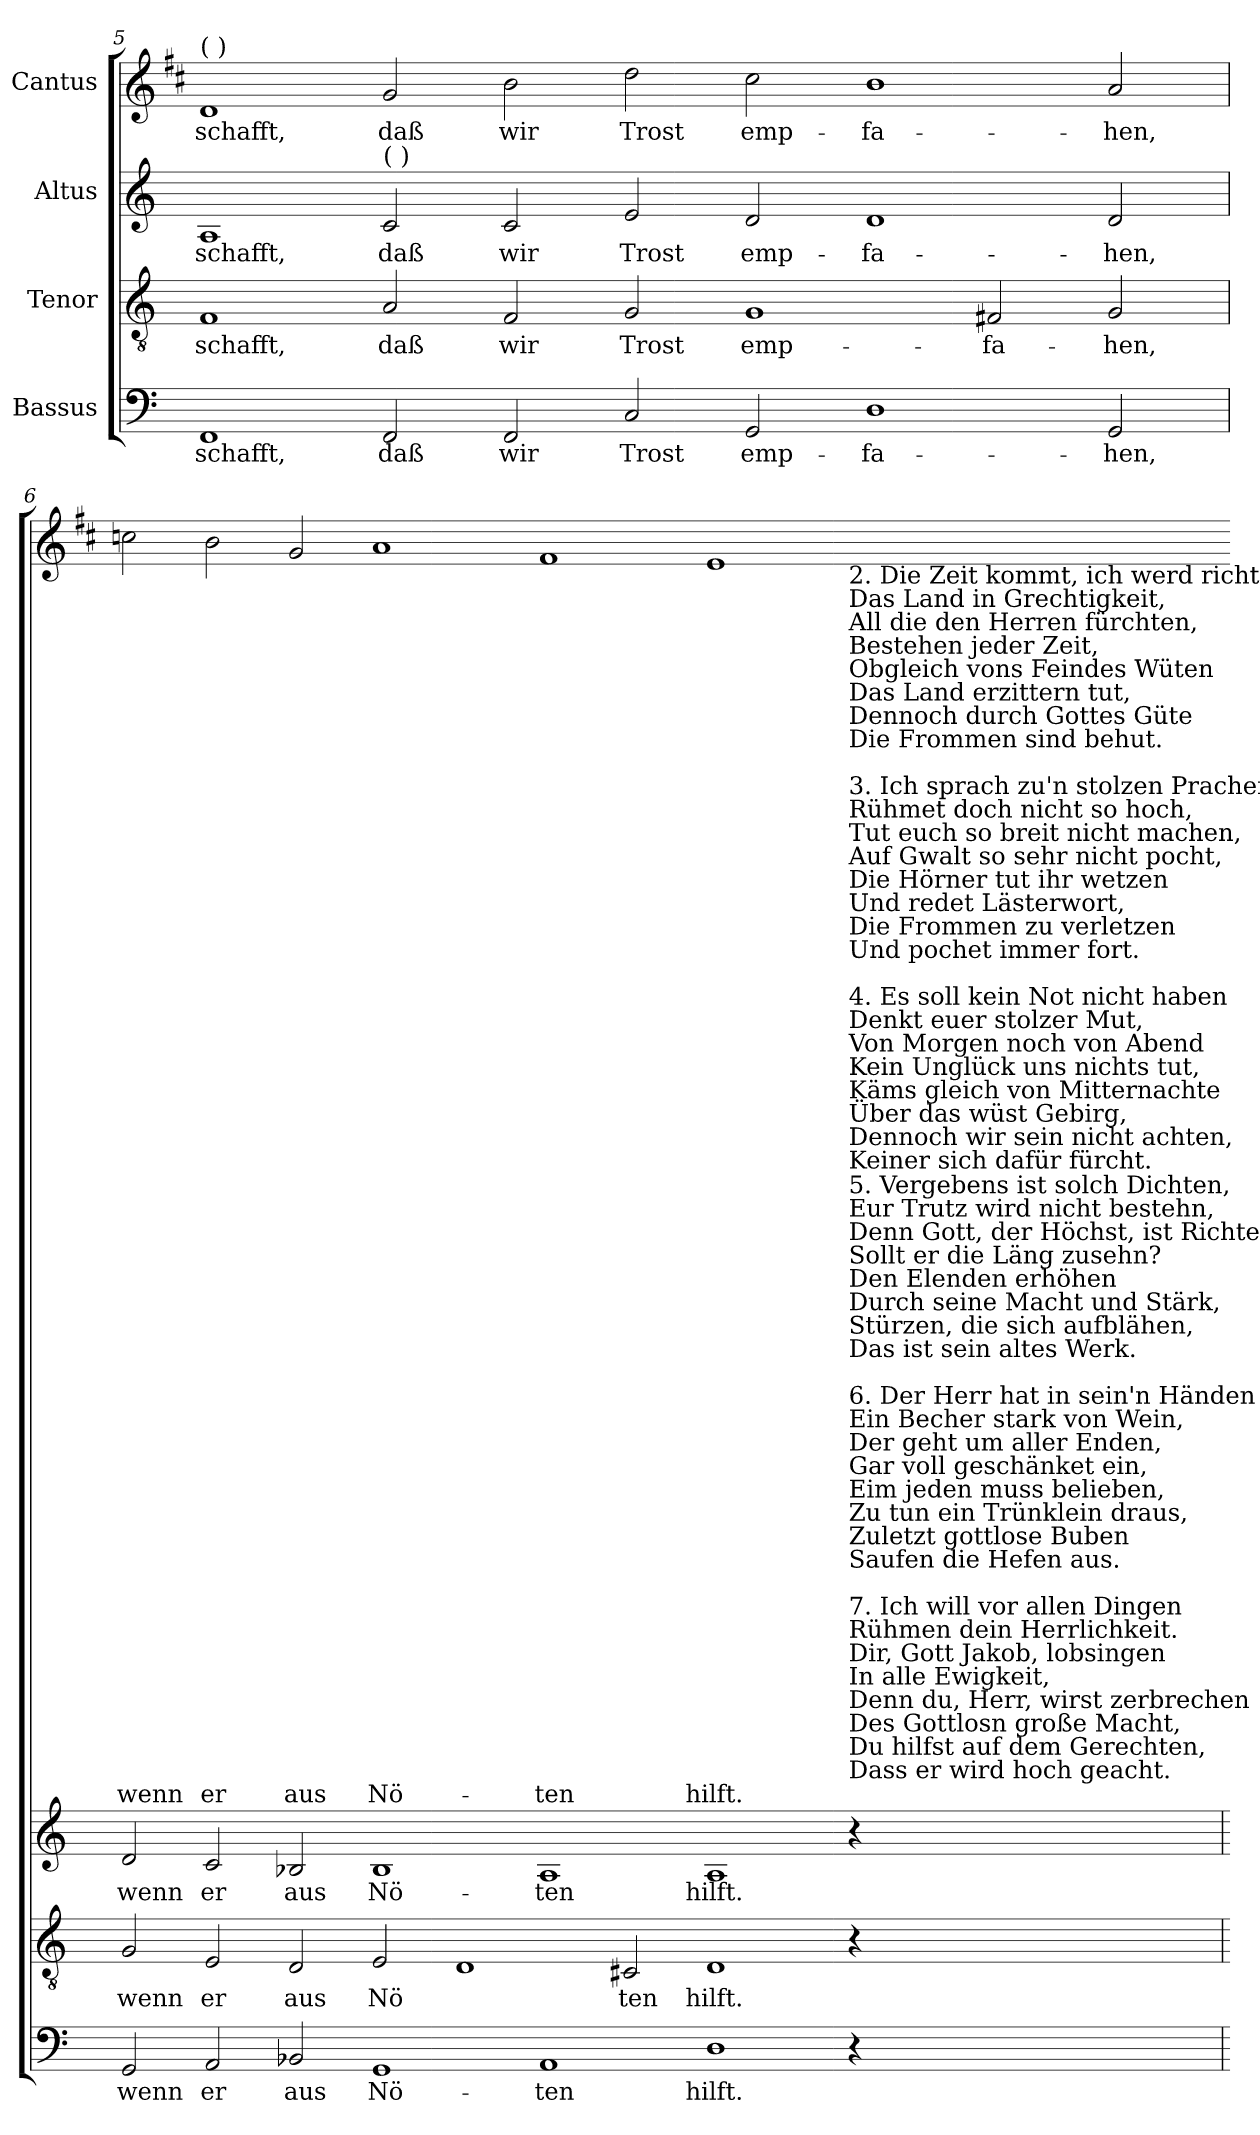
**kern	**text	**kern	**text	**kern	**text	**kern	**text
*part4	*part4	*part3	*part3	*part2	*part2	*part1	*part1
*staff4	*staff4	*staff3	*staff3	*staff2	*staff2	*staff1	*staff1
*I"Bassus	*	*I"Tenor	*	*I"Altus	*	*I"Cantus	*
!!LO:LB:g=z
*clefF4	*	*clefGv2	*	*clefG2	*	*clefG2	*
*	*	*	*	*	*	*ITrd1c2	*
*k[]	*	*k[]	*	*k[]	*	*k[]	*
*C:	*	*C:	*	*C:	*	*C:	*
=5	=5	=5	=5	=5	=5	=5	=5
!	!	!	!	!	!	!LO:TX:a:t=(  )	!
!	!LO:LY:b	!	!LO:LY:b	!	!LO:LY:b	!	!LO:LY:b
1FF	schafft,	1F	schafft,	1A	schafft,	1c	schafft,
!	!	!	!	!LO:TX:a:t=(  )	!	!	!
!	!LO:LY:b	!	!LO:LY:b	!	!LO:LY:b	!	!LO:LY:b
2FF	daß	2A	daß	2c	daß	2f	daß
!	!LO:LY:b	!	!LO:LY:b	!	!LO:LY:b	!	!LO:LY:b
2FF	wir	2F	wir	2c	wir	2a	wir
!	!LO:LY:b	!	!LO:LY:b	!	!LO:LY:b	!	!LO:LY:b
2C	Trost	2G	Trost	2e	Trost	2cc	Trost
!	!LO:LY:b	!	!LO:LY:b	!	!LO:LY:b	!	!LO:LY:b
2GG	emp-	1G	emp-	2d	emp-	2b	emp-
!	!LO:LY:b	!	!	!	!LO:LY:b	!	!LO:LY:b
1D	-fa-	.	.	1d	-fa-	1a	-fa-
!	!	!	!LO:LY:b	!	!	!	!
.	.	2F#X	-fa-	.	.	.	.
!	!LO:LY:b	!	!LO:LY:b	!	!LO:LY:b	!	!LO:LY:b
2GG	-hen,	2G	-hen,	2d	-hen,	2g	-hen,
=6	=6	=6	=6	=6	=6	=6	=6
!	!LO:LY:b	!	!LO:LY:b	!	!LO:LY:b	!	!LO:LY:b
2GG	wenn	2G	wenn	2d	wenn	2b-X	wenn
!	!LO:LY:b	!	!LO:LY:b	!	!LO:LY:b	!	!LO:LY:b
2AA	er	2E	er	2c	er	2a	er
!	!LO:LY:b	!	!LO:LY:b	!	!LO:LY:b	!	!LO:LY:b
2BB-X	aus	2D	aus	2B-X	aus	2f	aus
!	!LO:LY:b	!	!LO:LY:b	!	!LO:LY:b	!	!LO:LY:b
1GG	Nö-	2E	Nö	1B-	Nö-	1g	Nö-
.	.	1D	.	.	.	.	.
!	!LO:LY:b	!	!	!	!LO:LY:b	!	!LO:LY:b
1AA	-ten	.	.	1A	-ten	1e	-ten
!	!	!	!LO:LY:b	!	!	!	!
.	.	2C#X	ten	.	.	.	.
!	!LO:LY:b	!	!LO:LY:b	!	!LO:LY:b	!	!LO:LY:b
1D	hilft.	1D	hilft.	1A	hilft.	1d	hilft.
!!LO:LB:g=z
=7-	=7-	=7-	=7-	=7-	=7-	=7-	=7-
!	!	!	!	!	!	!LO:TX:b:t=2. Die Zeit kommt, ich werd richten\nDas Land in Grechtigkeit,\nAll die den Herren fürchten,\nBestehen jeder Zeit,\nObgleich vons Feindes Wüten\nDas Land erzittern tut,\nDennoch durch Gottes Güte\nDie Frommen sind behut.\n\n3. Ich sprach zu'n stolzen Prachern&colon;\nRühmet doch nicht so hoch,\nTut euch so breit nicht machen,\nAuf Gwalt so sehr nicht pocht,\nDie Hörner tut ihr wetzen\nUnd redet Lästerwort,\nDie Frommen zu verletzen\nUnd pochet immer fort.\n\n4. Es soll kein Not nicht haben\nDenkt euer stolzer Mut,\nVon Morgen noch von Abend\nKein Unglück uns nichts tut,\nKäms gleich von Mitternachte\nÜber das wüst Gebirg,\nDennoch wir sein nicht achten,\nKeiner sich dafür fürcht.	!
!	!	!	!	!	!	!LO:TX:b:t=5. Vergebens ist solch Dichten,\nEur Trutz wird nicht bestehn,\nDenn Gott, der Höchst, ist Richter,\nSollt er die Läng zusehn?\nDen Elenden erhöhen\nDurch seine Macht und Stärk,\nStürzen, die sich aufblähen,\nDas ist sein altes Werk.\n\n6. Der Herr hat in sein'n Händen\nEin Becher stark von Wein,\nDer geht um aller Enden,\nGar voll geschänket ein,\nEim jeden muss belieben,\nZu tun ein Trünklein draus,\nZuletzt gottlose Buben\nSaufen die Hefen aus.\n\n7. Ich will vor allen Dingen\nRühmen dein Herrlichkeit.\nDir, Gott Jakob, lobsingen\nIn alle Ewigkeit,\nDenn du, Herr, wirst zerbrechen\nDes Gottlosn große Macht,\nDu hilfst auf dem Gerechten,\nDass er wird hoch geacht.	!
4r	.	4r	.	4r	.	4ryy	.
=	=-	=	=-	=	=-	=-	=-
*-	*-	*-	*-	*-	*-	*-	*-
